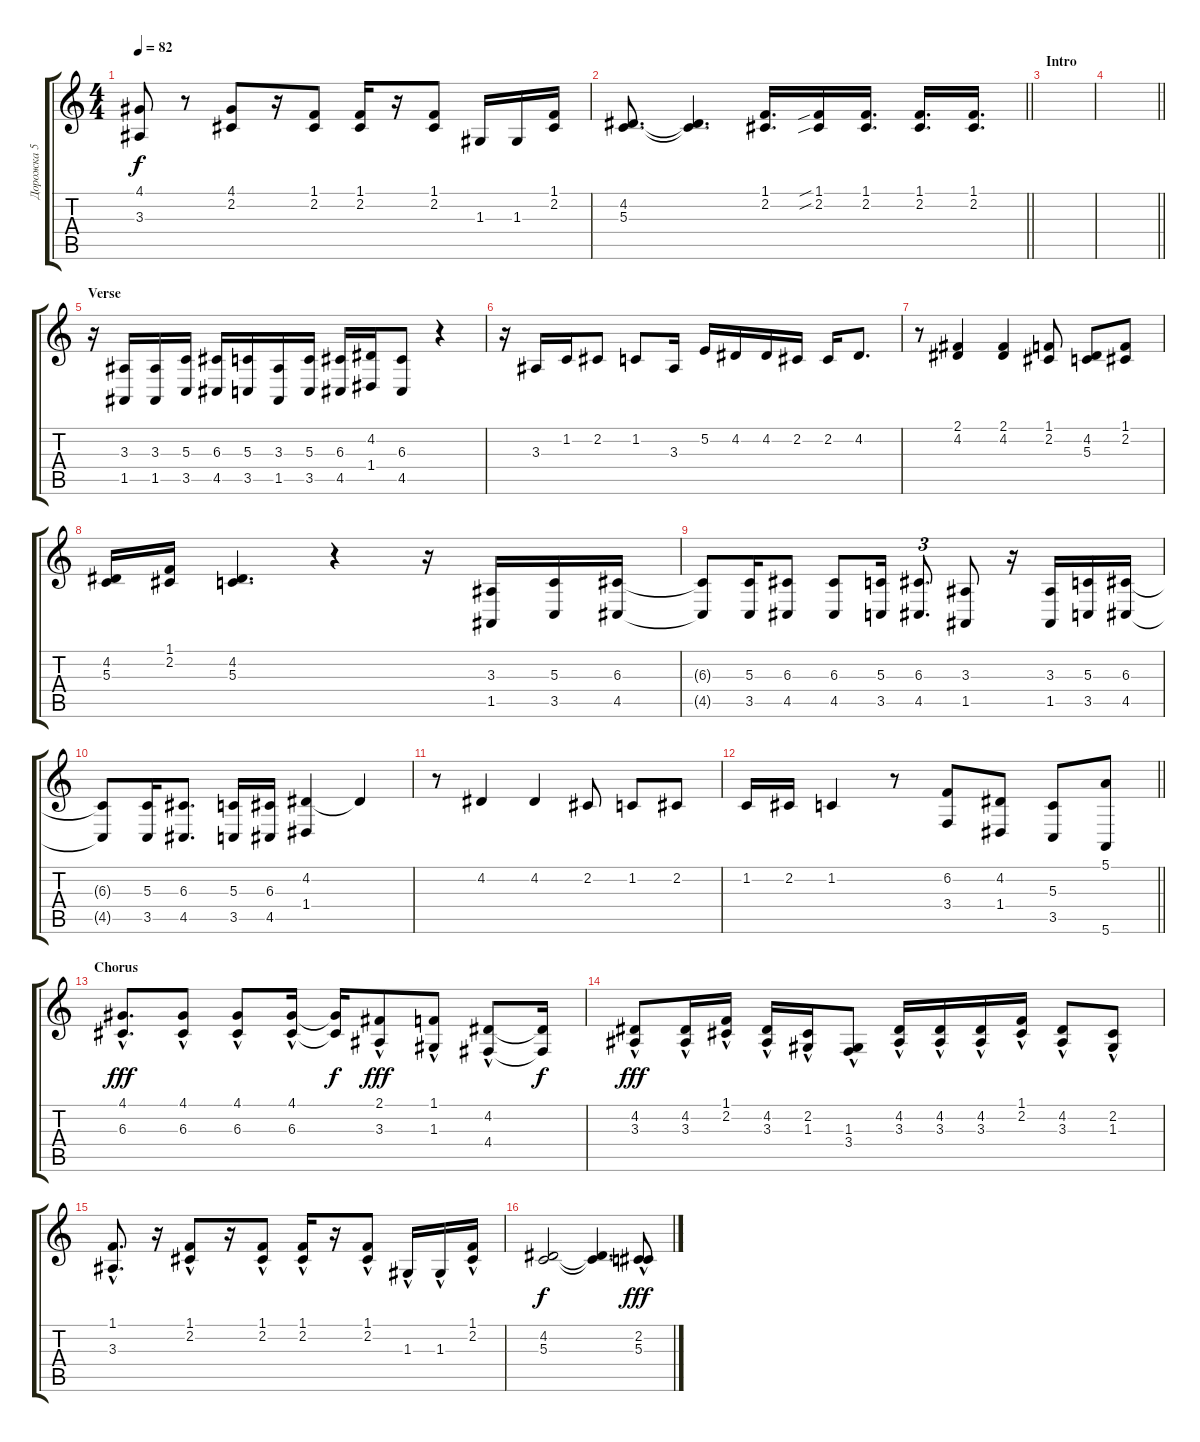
\track ("Дорожка 5" "Дорожка 5") {instrument altosax}
\staff {score tabs}
\tuning (E4 B3 G3 D3 A2 E2) {hide}
\ts (4 4)
\tempo 82
\clef g2
\ks c
(4.1 3.3).8{dy f} r.8 (4.1 2.2).8 r.16 (1.1 2.2).8 (1.1 2.2).16 r.16 (1.1 2.2).8 1.3.16 1.3.16 (1.1 2.2).16 |
\barLineRight lightlight
(4.2 5.3).8{d} (4.2{t} 5.3{t}).4{d} (1.1 2.2).16{d} (1.1{sib} 2.2{sib}).16 (1.1 2.2).16{d} (1.1 2.2).16{d} (1.1 2.2).16{d} |
\section ("" "Intro")
|
\barLineRight lightlight
|
\section ("" "Verse")
r.16 (3.3 1.5).16 (3.3 1.5).16 (5.3 3.5).16 (6.3 4.5).16 (5.3 3.5).16 (3.3 1.5).16 (5.3 3.5).16 (6.3 4.5).16 (4.2 1.4).16 (6.3 4.5).8 r.4 |
r.16 3.3.16 1.2.16 2.2.8 1.2.8 3.3.16 5.2.16 4.2.16 4.2.16 2.2.16 2.2.16 4.2.8{d} |
r.8 (2.1 4.2).4 (2.1 4.2).4 (1.1 2.2).8 (4.2 5.3).8 (1.1 2.2).8 |
(4.2 5.3).16 (1.1 2.2).16 (4.2 5.3).4{d} r.4 r.16 (3.3 1.5).16 (5.3 3.5).16 (6.3 4.5).16 |
(6.3{t} 4.5{t}).8 (5.3 3.5).16 (6.3 4.5).8 (6.3 4.5).8 (5.3 3.5).16 (6.3 4.5).8{d tu (3 2)} (3.3 1.5).8 r.16 (3.3 1.5).16 (5.3 3.5).16 (6.3 4.5).16 |
(6.3{t} 4.5{t}).8 (5.3 3.5).16 (6.3 4.5).8{d} (5.3 3.5).16 (6.3 4.5).16 (4.2 1.4).4 4.2{t}.4 |
r.8 4.2.4 4.2.4 2.2.8 1.2.8 2.2.8 |
\barLineRight lightlight
1.2.16 2.2.16 1.2.4 r.8 (6.2 3.4).8 (4.2 1.4).8 (5.3 3.5).8 (5.1 5.6).8 |
\section ("" "Сhorus")
(4.1{hac} 6.3{hac}).8{d dy fff} (4.1{hac} 6.3{hac}).8 (4.1{hac} 6.3{hac}).8 (4.1{hac} 6.3{hac}).16 (4.1{t} 6.3{t}).16{dy f} (2.1{hac} 3.3{hac}).8{dy fff} (1.1{hac} 1.3{hac}).8 (4.2{hac} 4.4{hac}).8 (4.2{t} 4.4{t}).16{dy f} |
(4.2{hac} 3.3).8{dy fff} (4.2{hac} 3.3).16 (1.1{hac} 2.2).16 (4.2{hac} 3.3).16 (2.2{hac} 1.3).16 (1.3{hac} 3.4).8 (4.2{hac} 3.3).16 (4.2{hac} 3.3).16 (4.2{hac} 3.3).16 (1.1{hac} 2.2).16 (4.2{hac} 3.3).8 (2.2{hac} 1.3).8 |
(1.1{hac} 3.3).8{d} r.16 (1.1{hac} 2.2).8 r.16 (1.1{hac} 2.2).8 (1.1{hac} 2.2).16 r.16 (1.1{hac} 2.2).8 1.3{hac}.16 1.3{hac}.16 (1.1{hac} 2.2).16 |
(4.2 5.3).2{dy f} (4.2{t} 5.3{t}).4{d} (2.2{hac} 5.3).8{dy fff}
